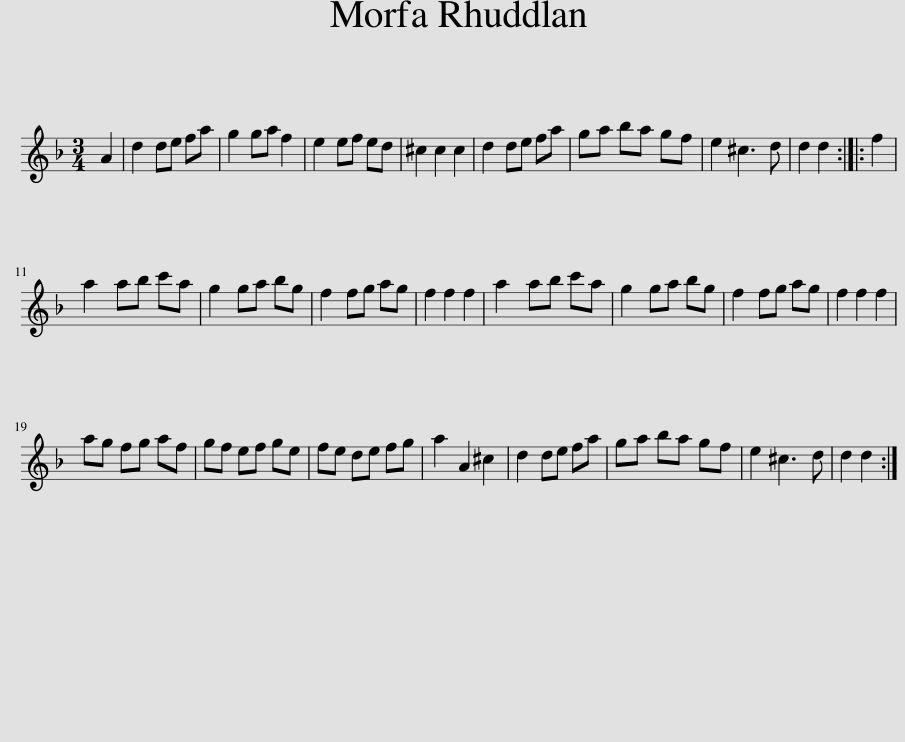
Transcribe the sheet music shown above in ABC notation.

X:1
L:1/8
M:3/4
I:linebreak $
K:F
V:1 treble
V:1
 A2 | d2 de fa | g2 ga f2 | e2 ef ed | ^c2 c2 c2 | %5
 d2 de fa | ga ba gf | e2 ^c3 d | d2 d2 :: f2 |$ %10
 a2 ab c'a | g2 ga bg | f2 fg ag | f2 f2 f2 | a2 ab c'a | %15
 g2 ga bg | f2 fg ag | f2 f2 f2 |$ ag fg af | gf ef ge | %20
 fe de fg | a2 A2 ^c2 | d2 de fa | ga ba gf | e2 ^c3 d | %25
 d2 d2 :| %26
